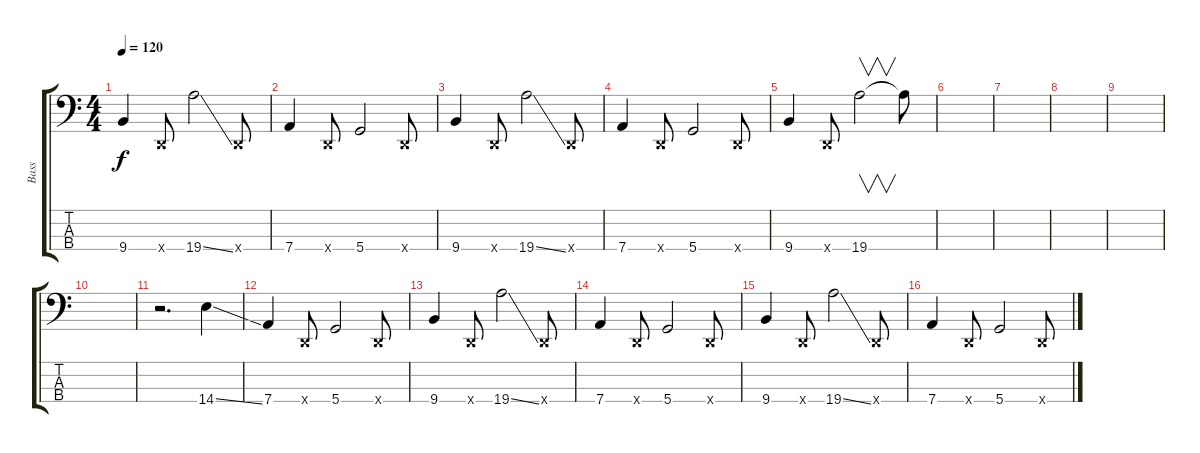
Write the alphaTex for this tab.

\track ("Bass" "Bass") {instrument electricbassfinger}
\staff {score tabs}
\tuning (G2 D2 A1 D1) {hide}
\ts (4 4)
\tempo 120
\clef f4
\ks c
9.4.4{dy f} 0.4{x}.8 19.4{ss}.2 0.4{x}.8 |
7.4.4 0.4{x}.8 5.4.2 0.4{x}.8 |
9.4.4 0.4{x}.8 19.4{ss}.2 0.4{x}.8 |
7.4.4 0.4{x}.8 5.4.2 0.4{x}.8 |
9.4.4 0.4{x}.8 19.4.2{v} 19.4{t}.8 |
|
|
|
|
|
r.2{d} 14.4{ss}.4 |
7.4.4 0.4{x}.8 5.4.2 0.4{x}.8 |
9.4.4 0.4{x}.8 19.4{ss}.2 0.4{x}.8 |
7.4.4 0.4{x}.8 5.4.2 0.4{x}.8 |
9.4.4 0.4{x}.8 19.4{ss}.2 0.4{x}.8 |
7.4.4 0.4{x}.8 5.4.2 0.4{x}.8
